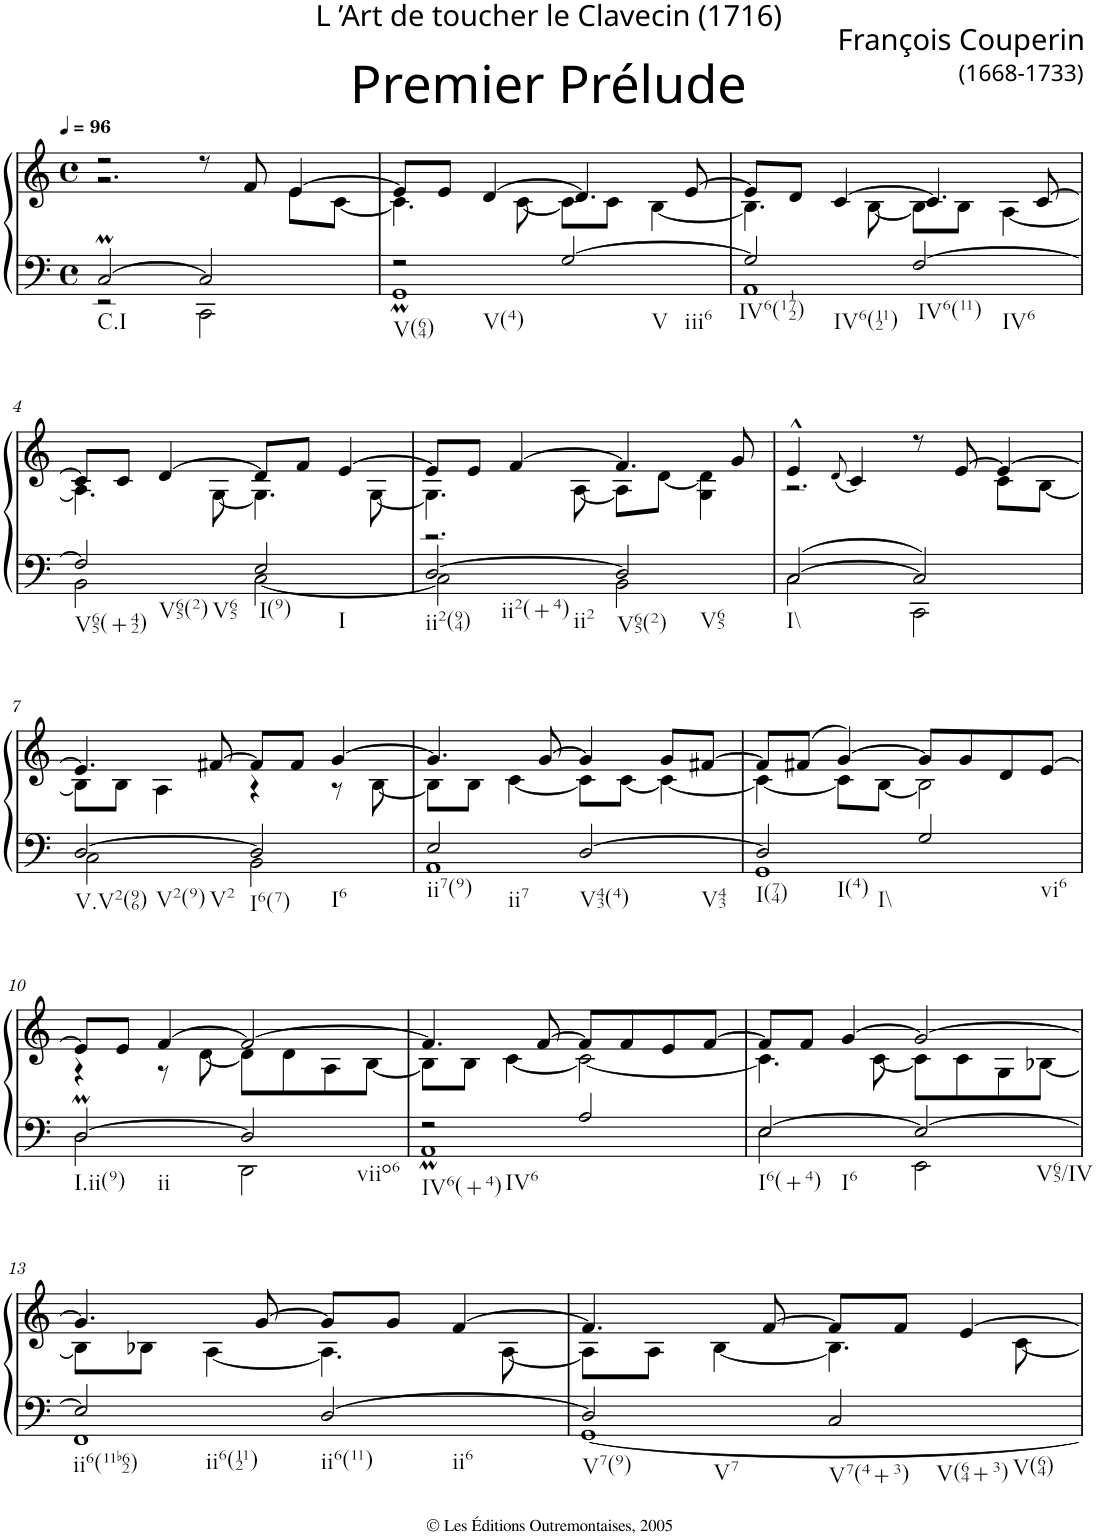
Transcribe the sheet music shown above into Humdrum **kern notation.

**kern	**kern
*part1	*part1
*staff2	*staff1
*I"Clavecin	*
*clefF4	*clefG2
*k[]	*k[]
*M4/4	*M4/4
*met(c)	*met(c)
*MM96	*MM96
=1	=1
*^	*^
!LO:TX:b:t=C.I	!	!	!
[2CM/	2r	2r	2.r
2C/]	2CC\	8r	.
.	.	8f/	.
.	.	[4e/	8e\L
.	.	.	[8c\J
=2	=2	=2	=2
!LO:TX:b:t=V(64)	!	!	!
!LO:TX:b:t=V(4)	!	!	!
2r	1GGM	8e/L]	4.c\]
.	.	8e/J	.
.	.	[4d/	.
.	.	.	[8c\
!LO:TX:b:t=V	!	!	!
!LO:TX:b:t=iii6	!	!	!
[2G/	.	4.d/]	8c\L]
.	.	.	8c\J
.	.	.	[4B\
.	.	[8e/	.
=3	=3	=3	=3
!LO:TX:b:t=IV6(1172)	!	!	!
!LO:TX:b:t=IV6(112)	!	!	!
2G/]	1AA	8e/L]	4.B\]
.	.	8d/J	.
.	.	[4c/	.
.	.	.	[8B\
!LO:TX:b:t=IV6(11)	!	!	!
!LO:TX:b:t=IV6	!	!	!
[2F/	.	4.c/]	8B\L]
.	.	.	8B\J
.	.	.	[4A\
.	.	[8c/	.
!!LO:LB:g=z	!!
=4	=4	=4	=4
!LO:TX:b:t=V65(+42)	!	!	!
!LO:TX:b:t=V65(2)	!	!	!
!LO:TX:b:t=V65	!	!	!
2F/]	2BB\	8c/L]	4.A\]
.	.	8c/J	.
.	.	[4d/	.
.	.	.	[8G\
!LO:TX:b:t=I(9)	!	!	!
!LO:TX:b:t=I	!	!	!
2E/	[2C\	8d/L]	4.G\]
.	.	8f/J	.
.	.	[4e/	.
.	.	.	[8G\
=5	=5	=5	=5
*	*	*	*^
!LO:TX:b:t=ii2(94)	!	!	!	!
!LO:TX:b:t=ii2(+4)	!	!	!	!
!LO:TX:b:t=ii2	!	!	!	!
[2D/	2C\]	8e/L]	4.G\]	2.r
.	.	8e/J	.	.
.	.	[4f/	.	.
.	.	.	[8A\	.
!LO:TX:b:t=V65(2)	!	!	!	!
!LO:TX:b:t=V65	!	!	!	!
2D/]	2BB\	4.f/]	8A\L]	.
.	.	.	[8d\J	.
.	.	.	4d\]	4G\
.	.	8g/	.	.
*	*	*	*v	*v
=6	=6	=6	=6
!LO:TX:b:t=I\\	!	!	!
[2C/	2C\	4e^^/	2.r
.	.	(<8qd/	.
.	.	4c/)	.
2C/]	2CC\	8r	.
.	.	[8e/	.
.	.	4e/_	8c\L
.	.	.	[8B\J
!!LO:LB:g=z	!!
=7	=7	=7	=7
!LO:TX:b:t=V.V2(96)	!	!	!
!LO:TX:b:t=V2(9)	!	!	!
!LO:TX:b:t=V2	!	!	!
[2D/	2C\	4.e/]	8B\L]
.	.	.	8B\J
.	.	.	4A\
.	.	[8f#X/	.
!LO:TX:b:t=I6(7)	!	!	!
!LO:TX:b:t=I6	!	!	!
2D/]	2BB\	8f#/L]	4r
.	.	8f#/J	.
.	.	[4g/	8r
.	.	.	[8B\
=8	=8	=8	=8
!LO:TX:b:t=ii7(9)	!	!	!
!LO:TX:b:t=ii7	!	!	!
2E/	1AA	4.g/]	8B\L]
.	.	.	8B\J
.	.	.	[4c\
.	.	[8g/	.
!LO:TX:b:t=V43(4)	!	!	!
!LO:TX:b:t=V43	!	!	!
[2D/	.	4g/]	8c\L]
.	.	.	[8c\J
.	.	8g/L	4c\_
.	.	[8f#X/J	.
=9	=9	=9	=9
!LO:TX:b:t=I(74)	!	!	!
!LO:TX:b:t=I(4)	!	!	!
!LO:TX:b:t=I\\	!	!	!
2D/]	1GG	8f#/L]	4c\_
.	.	(>8f#X/J	.
.	.	[4g/)	8c\L]
.	.	.	[8B\J
!LO:TX:b:t=vi6	!	!	!
2G/	.	8g/L]	2B\]
.	.	8g/	.
.	.	8d/	.
.	.	[8e/J	.
!!LO:LB:g=z	!!
=10	=10	=10	=10
!LO:TX:b:t=I.ii(9)	!	!	!
!LO:TX:b:t=ii	!	!	!
[2DM/	2D\	8e/L]	4r
.	.	8e/J	.
.	.	[4f/	8r
.	.	.	[8d\
!LO:TX:b:t=viio6	!	!	!
2D/]	2DD\	2f/_	8d\L]
.	.	.	8d\
.	.	.	8A\
.	.	.	[8B\J
=11	=11	=11	=11
!LO:TX:b:t=IV6(+4)	!	!	!
!LO:TX:b:t=IV6	!	!	!
2r	1AAM	4.f/]	8B\L]
.	.	.	8B\J
.	.	.	[4c\
.	.	[8f/	.
2A/	.	8f/L]	2c\_
.	.	8f/	.
.	.	8e/	.
.	.	[8f/J	.
=12	=12	=12	=12
!LO:TX:b:t=I6(+4)	!	!	!
!LO:TX:b:t=I6	!	!	!
[2E/	2E\	8f/L]	4.c\]
.	.	8f/J	.
.	.	[4g/	.
.	.	.	[8c\
!LO:TX:b:t=V65/IV	!	!	!
2E/_	2EE\	2g/_	8c\L]
.	.	.	8c\
.	.	.	8G\
.	.	.	[8B-X\J
!!LO:LB:g=z	!!
=13	=13	=13	=13
!LO:TX:b:t=ii6(11b62)	!	!	!
!LO:TX:b:t=ii6(112)	!	!	!
2E/]	1FF	4.g/]	8B-\L]
.	.	.	8B-X\J
.	.	.	[4A\
.	.	[8g/	.
!LO:TX:b:t=ii6(11)	!	!	!
!LO:TX:b:t=ii6	!	!	!
[2D/	.	8g/L]	4.A\]
.	.	8g/J	.
.	.	[4f/	.
.	.	.	[8A\
=14	=14	=14	=14
!LO:TX:b:t=V7(9)	!	!	!
!LO:TX:b:t=V7	!	!	!
2D/]	[1GG	4.f/]	8A\L]
.	.	.	8A\J
.	.	.	[4B\
.	.	[8f/	.
!LO:TX:b:t=V7(4+3)	!	!	!
!LO:TX:b:t=V(64+3)	!	!	!
!LO:TX:b:t=V(64)	!	!	!
2C/	.	8f/L]	4.B\]
.	.	8f/J	.
.	.	[4e/	.
.	.	.	[8c\
*v	*v	*	*
*	*v	*v
=	=
*-	*-
